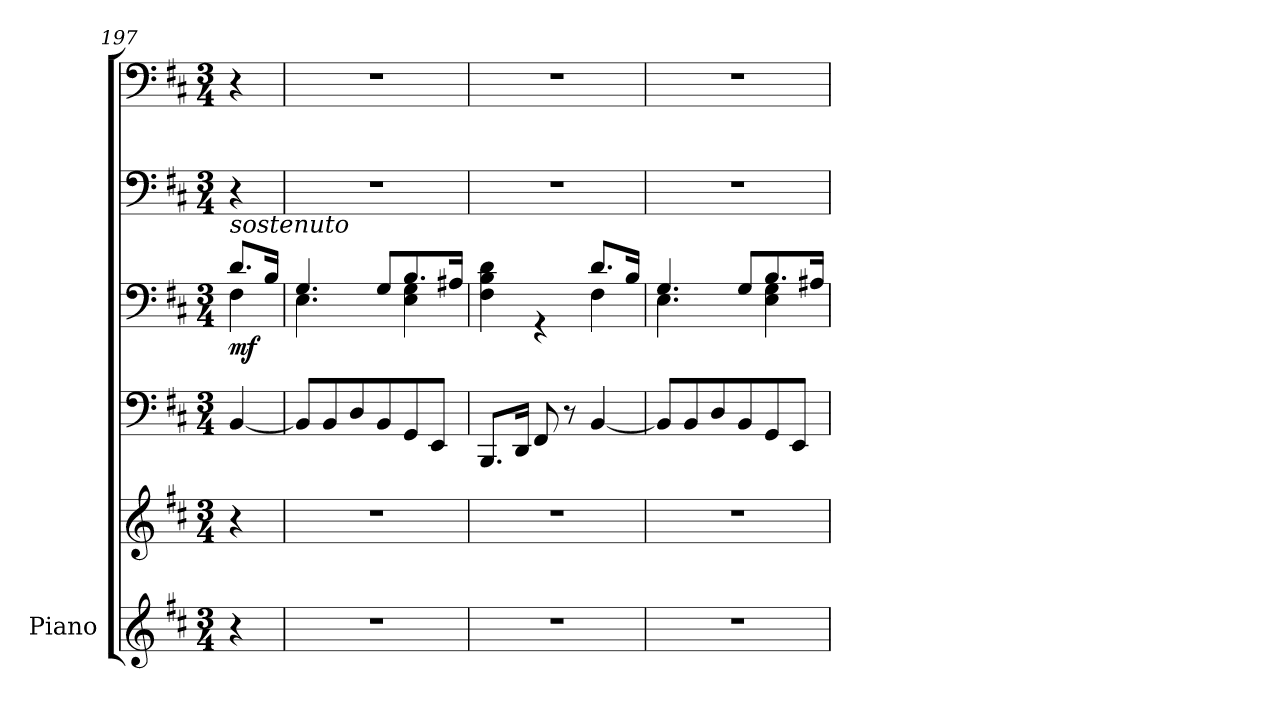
**kern	**kern	**kern	**kern	**kern	**kern	**dynam
*part1	*part1	*part1	*part1	*part1	*part1	*part1
*staff6	*staff5	*staff4	*staff3	*staff2	*staff1	*staff1/2/3/4/5/6
*I"Piano	*	*	*	*	*	*
*I'Pno.	*	*	*	*	*	*
!!LO:PB:g=z
*clefG2	*clefG2	*clefF4	*clefF4	*clefF4	*clefF4	*
*k[f#c#]	*k[f#c#]	*k[f#c#]	*k[f#c#]	*k[f#c#]	*k[f#c#]	*
*M3/4	*M3/4	*M3/4	*M3/4	*M3/4	*M3/4	*
*MM65	*MM65	*MM65	*MM65	*MM65	*MM65	*
=197	=197	=197	=197	=197	=197	=197
*	*	*	*^	*	*	*
!	!	!	!LO:TX:a:i:t=sostenuto	!	!	!	!
!	!	!	!	!	!	!	!LO:DY:b=3
4r	4r	[4BB/	4F#\	8.d/L	4r	4r	mf
.	.	.	.	16B/Jk	.	.	.
=198	=198	=198	=198	=198	=198	=198	=198
2.r	2.r	8BB/L]	4.E\	4.G/	2.r	2.r	.
.	.	8BB/	.	.	.	.	.
.	.	8D/	.	.	.	.	.
.	.	8BB/	8ryy	8G/L	.	.	.
.	.	8GG/	4E\ 4G\	8.B/	.	.	.
.	.	8EE/J	.	.	.	.	.
.	.	.	.	16A#X/Jk	.	.	.
=199	=199	=199	=199	=199	=199	=199	=199
2.r	2.r	8.BBB/L	2ryy	4F#\ 4B\ 4d\	2.r	2.r	.
.	.	16DD/Jk	.	.	.	.	.
.	.	8FF#/	.	4rGG	.	.	.
.	.	8r	.	.	.	.	.
.	.	[4BB/	4F#\	8.d/L	.	.	.
.	.	.	.	16B/Jk	.	.	.
=200	=200	=200	=200	=200	=200	=200	=200
2.r	2.r	8BB/L]	4.E\	4.G/	2.r	2.r	.
.	.	8BB/	.	.	.	.	.
.	.	8D/	.	.	.	.	.
.	.	8BB/	8ryy	8G/L	.	.	.
.	.	8GG/	4E\ 4G\	8.B/	.	.	.
.	.	8EE/J	.	.	.	.	.
.	.	.	.	16A#X/Jk	.	.	.
*	*	*	*v	*v	*	*	*
=	=	=	=	=	=	=
*-	*-	*-	*-	*-	*-	*-
